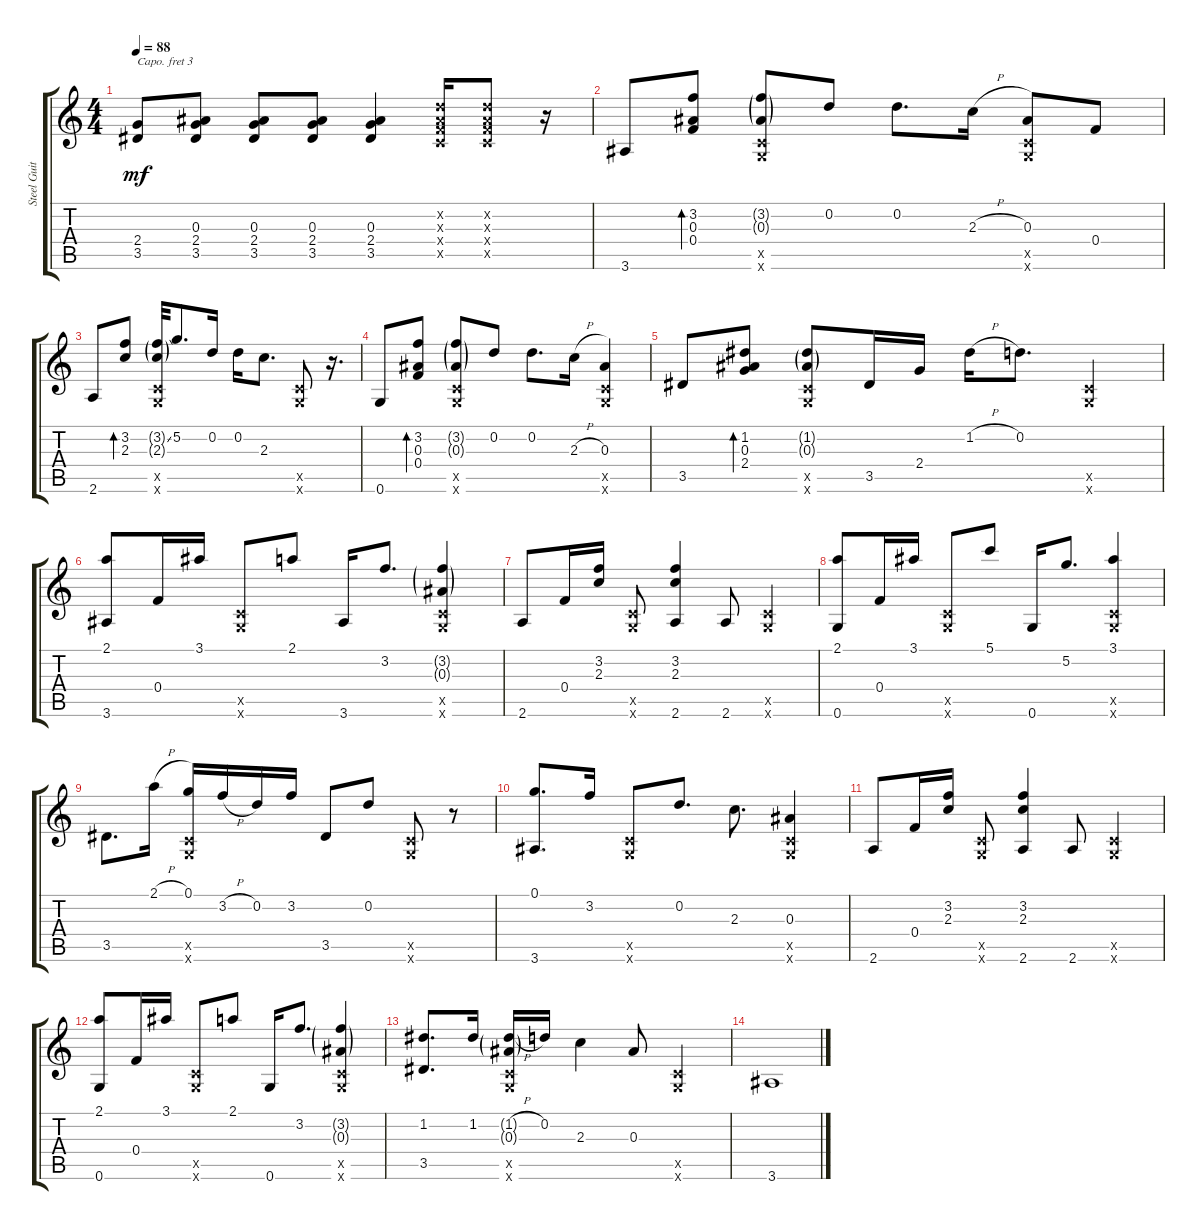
\track ("Steel Guitar" "Steel Guit") {instrument acousticguitarsteel}
\staff {score tabs}
\capo 3
\tuning (E4 B3 G3 D3 A2 E2) {hide}
\ts (4 4)
\tempo 88
\clef g2
\ks c
(2.4 3.5).8{dy mf} (0.3 2.4 3.5).8 (0.3 2.4 3.5).8 (0.3 2.4 3.5).8 (0.3 2.4 3.5).4 (0.2{x} 0.3{x} 0.4{x} 0.5{x}).16 (0.2{x} 0.3{x} 0.4{x} 0.5{x}).8 r.16 |
3.6.8 (3.2 0.3 0.4).8{bd 30} (3.2{g} 0.3{g} 0.5{x} 0.6{x}).8 0.2.8 0.2.8{d} 2.3{h}.16 (0.3 0.5{x} 0.6{x}).8 0.4.8 |
2.6.8 (3.2 2.3).8{bd 30} (3.2{ss g} 2.3{g} 0.5{x} 0.6{x}).32 5.2.8{d} 0.2.16 0.2.16 2.3.8{d} (0.5{x} 0.6{x}).8 r.16{d} |
0.6.8 (3.2 0.3 0.4).8{bd 30} (3.2{g} 0.3{g} 0.5{x} 0.6{x}).8 0.2.8 0.2.8{d} 2.3{h}.16 (0.3 0.5{x} 0.6{x}).4 |
3.5.8 (1.2 0.3 2.4).8{bd 30} (1.2{g} 0.3{g} 0.5{x} 0.6{x}).8 3.5.16 2.4.16 1.2{h}.16 0.2.8{d} (0.5{x} 0.6{x}).4 |
(2.1 3.6).8 0.4.16 3.1.16 (0.5{x} 0.6{x}).8 2.1.8 3.6.16 3.2.8{d} (3.2{g} 0.3{g} 0.5{x} 0.6{x}).4 |
2.6.8 0.4.16 (3.2 2.3).16 (0.5{x} 0.6{x}).8 (3.2 2.3 2.6).4 2.6.8 (0.5{x} 0.6{x}).4 |
(2.1 0.6).8 0.4.16 3.1.16 (0.5{x} 0.6{x}).8 5.1.8 0.6.16 5.2.8{d} (3.1 0.5{x} 0.6{x}).4 |
3.5.8{d} 2.1{h}.16 (0.1 0.5{x} 0.6{x}).16 3.2{h}.16 0.2.16 3.2.16 3.5.8 0.2.8 (0.5{x} 0.6{x}).8 r.8 |
(0.1 3.6).8{d} 3.2.16 (0.5{x} 0.6{x}).8 0.2.8{d} 2.3.8{d} (0.3 0.5{x} 0.6{x}).4 |
2.6.8 0.4.16 (3.2 2.3).16 (0.5{x} 0.6{x}).8 (3.2 2.3 2.6).4 2.6.8 (0.5{x} 0.6{x}).4 |
(2.1 0.6).8 0.4.16 3.1.16 (0.5{x} 0.6{x}).8 2.1.8 0.6.16 3.2.8{d} (3.2{g} 0.3{g} 0.5{x} 0.6{x}).4 |
(1.2 3.5).8{d} 1.2.16 (1.2{h g} 0.3{g} 0.5{x} 0.6{x}).16 0.2.16 2.3.4 0.3.8 (0.5{x} 0.6{x}).4 |
3.6.1
